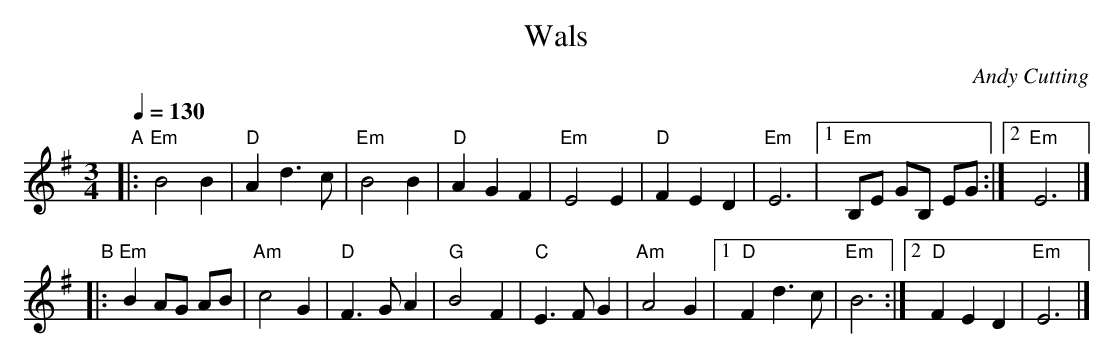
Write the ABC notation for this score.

X:1
T: Wals
C: Andy Cutting
M: 3/4
L: 1/8
Q: 1/4=130
K: Em
"A"|:\
"Em"B4 B2 | "D"A2 d3  c | "Em"B4 B2 | "D"A2 G2 F2 |\
"Em"E4 E2 | "D"F2 E2 D2 | "Em"E6 |1 "Em"B,E GB, EG :|2 "Em"E6 |]
"B"|:\
"Em"B2 AG AB | "Am"c4 G2 | "D"F3 G A2 | "G"B4 F2 |\
"C"E3 F G2 | "Am"A4 G2 |1 "D"F2 d3 c | "Em"B6 :|2 "D"F2 E2 D2 | "Em"E6 |]
